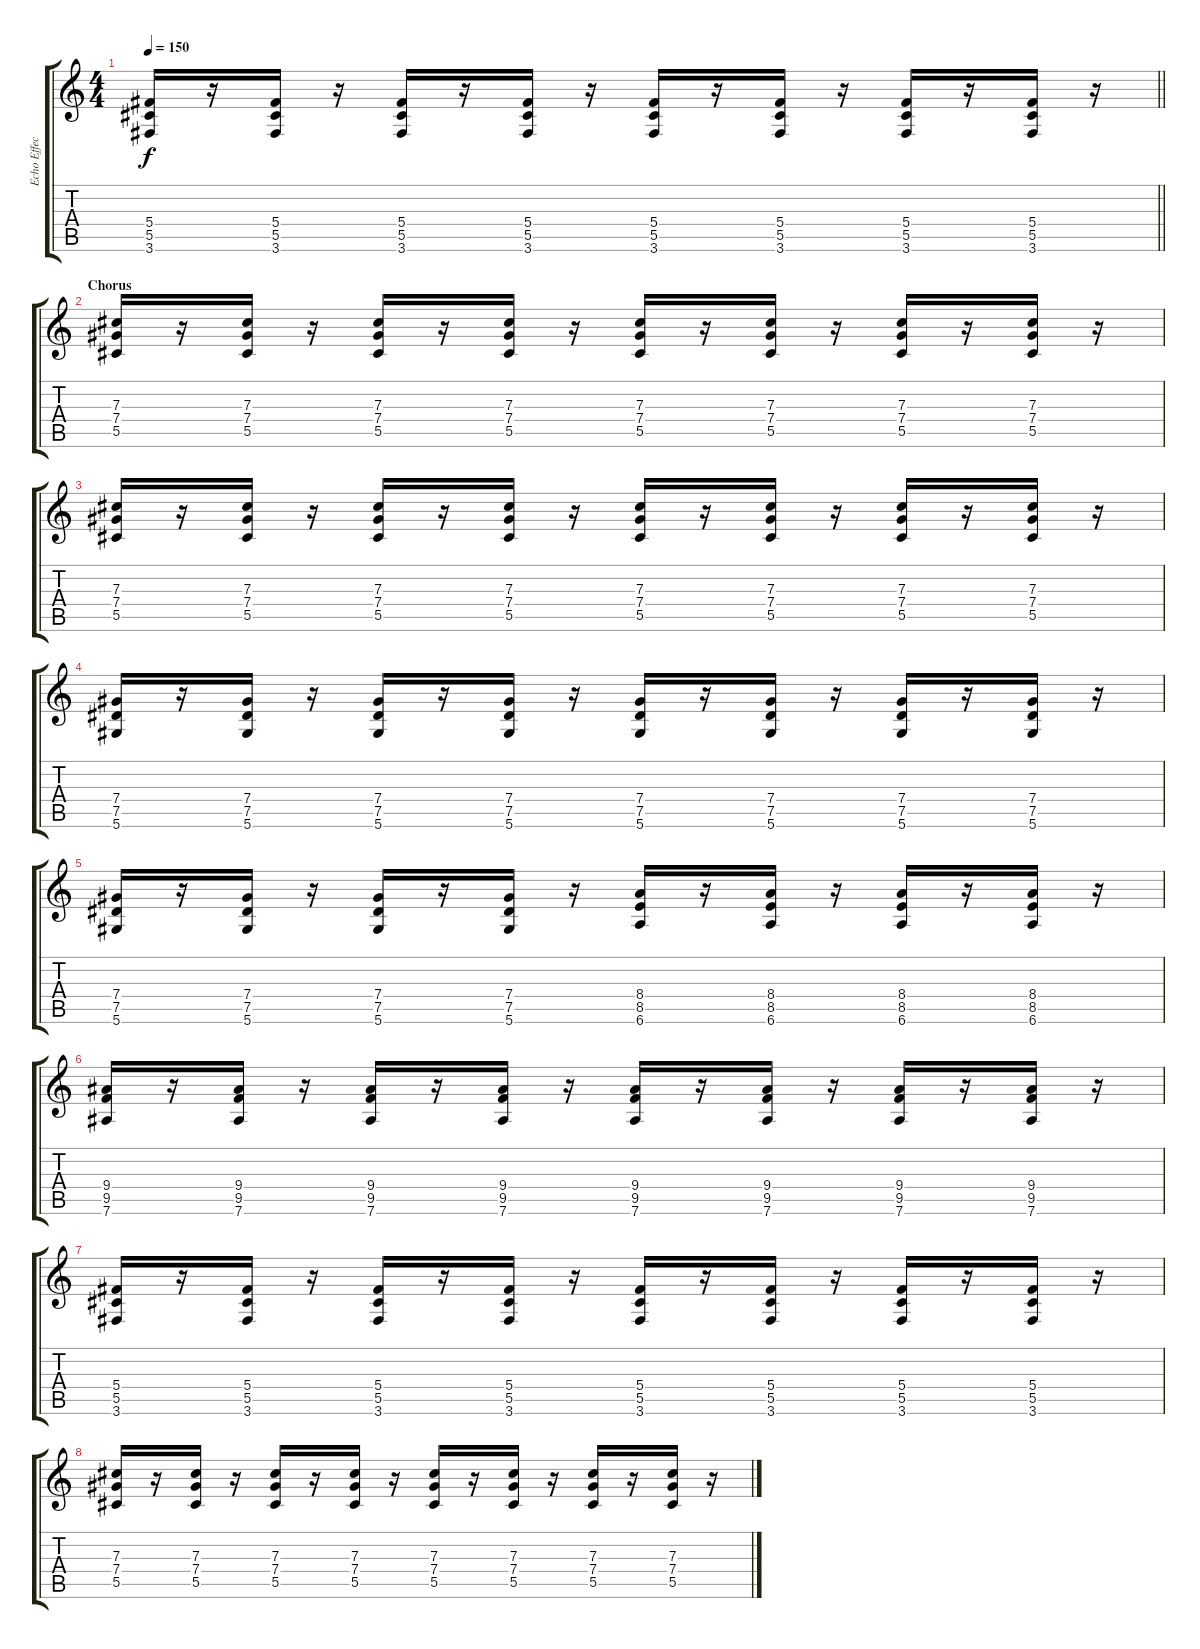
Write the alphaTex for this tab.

\track ("Echo Effect" "Echo Effec") {instrument distortionguitar}
\staff {score tabs}
\tuning (Eb4 Bb3 Gb3 Db3 Ab2 Eb2) {hide}
\ts (4 4)
\tempo 150
\clef g2
\barLineRight lightlight
\ks c
(5.4 5.5 3.6).16{dy f} r.16 (5.4 5.5 3.6).16 r.16 (5.4 5.5 3.6).16 r.16 (5.4 5.5 3.6).16 r.16 (5.4 5.5 3.6).16 r.16 (5.4 5.5 3.6).16 r.16 (5.4 5.5 3.6).16 r.16 (5.4 5.5 3.6).16 r.16 |
\section ("" "Chorus")
(7.3 7.4 5.5).16{volume 13} r.16 (7.3 7.4 5.5).16 r.16 (7.3 7.4 5.5).16 r.16 (7.3 7.4 5.5).16 r.16 (7.3 7.4 5.5).16 r.16 (7.3 7.4 5.5).16 r.16 (7.3 7.4 5.5).16 r.16 (7.3 7.4 5.5).16 r.16 |
(7.3 7.4 5.5).16 r.16 (7.3 7.4 5.5).16 r.16 (7.3 7.4 5.5).16 r.16 (7.3 7.4 5.5).16 r.16 (7.3 7.4 5.5).16 r.16 (7.3 7.4 5.5).16 r.16 (7.3 7.4 5.5).16 r.16 (7.3 7.4 5.5).16 r.16 |
(7.4 7.5 5.6).16 r.16 (7.4 7.5 5.6).16 r.16 (7.4 7.5 5.6).16 r.16 (7.4 7.5 5.6).16 r.16 (7.4 7.5 5.6).16 r.16 (7.4 7.5 5.6).16 r.16 (7.4 7.5 5.6).16 r.16 (7.4 7.5 5.6).16 r.16 |
(7.4 7.5 5.6).16 r.16 (7.4 7.5 5.6).16 r.16 (7.4 7.5 5.6).16 r.16 (7.4 7.5 5.6).16 r.16 (8.4 8.5 6.6).16 r.16 (8.4 8.5 6.6).16 r.16 (8.4 8.5 6.6).16 r.16 (8.4 8.5 6.6).16 r.16 |
(9.4 9.5 7.6).16 r.16 (9.4 9.5 7.6).16 r.16 (9.4 9.5 7.6).16 r.16 (9.4 9.5 7.6).16 r.16 (9.4 9.5 7.6).16 r.16 (9.4 9.5 7.6).16 r.16 (9.4 9.5 7.6).16 r.16 (9.4 9.5 7.6).16 r.16 |
(5.4 5.5 3.6).16 r.16 (5.4 5.5 3.6).16 r.16 (5.4 5.5 3.6).16 r.16 (5.4 5.5 3.6).16 r.16 (5.4 5.5 3.6).16 r.16 (5.4 5.5 3.6).16 r.16 (5.4 5.5 3.6).16 r.16 (5.4 5.5 3.6).16 r.16 |
(7.3 7.4 5.5).16 r.16 (7.3 7.4 5.5).16 r.16 (7.3 7.4 5.5).16 r.16 (7.3 7.4 5.5).16 r.16 (7.3 7.4 5.5).16 r.16 (7.3 7.4 5.5).16 r.16 (7.3 7.4 5.5).16 r.16 (7.3 7.4 5.5).16 r.16
